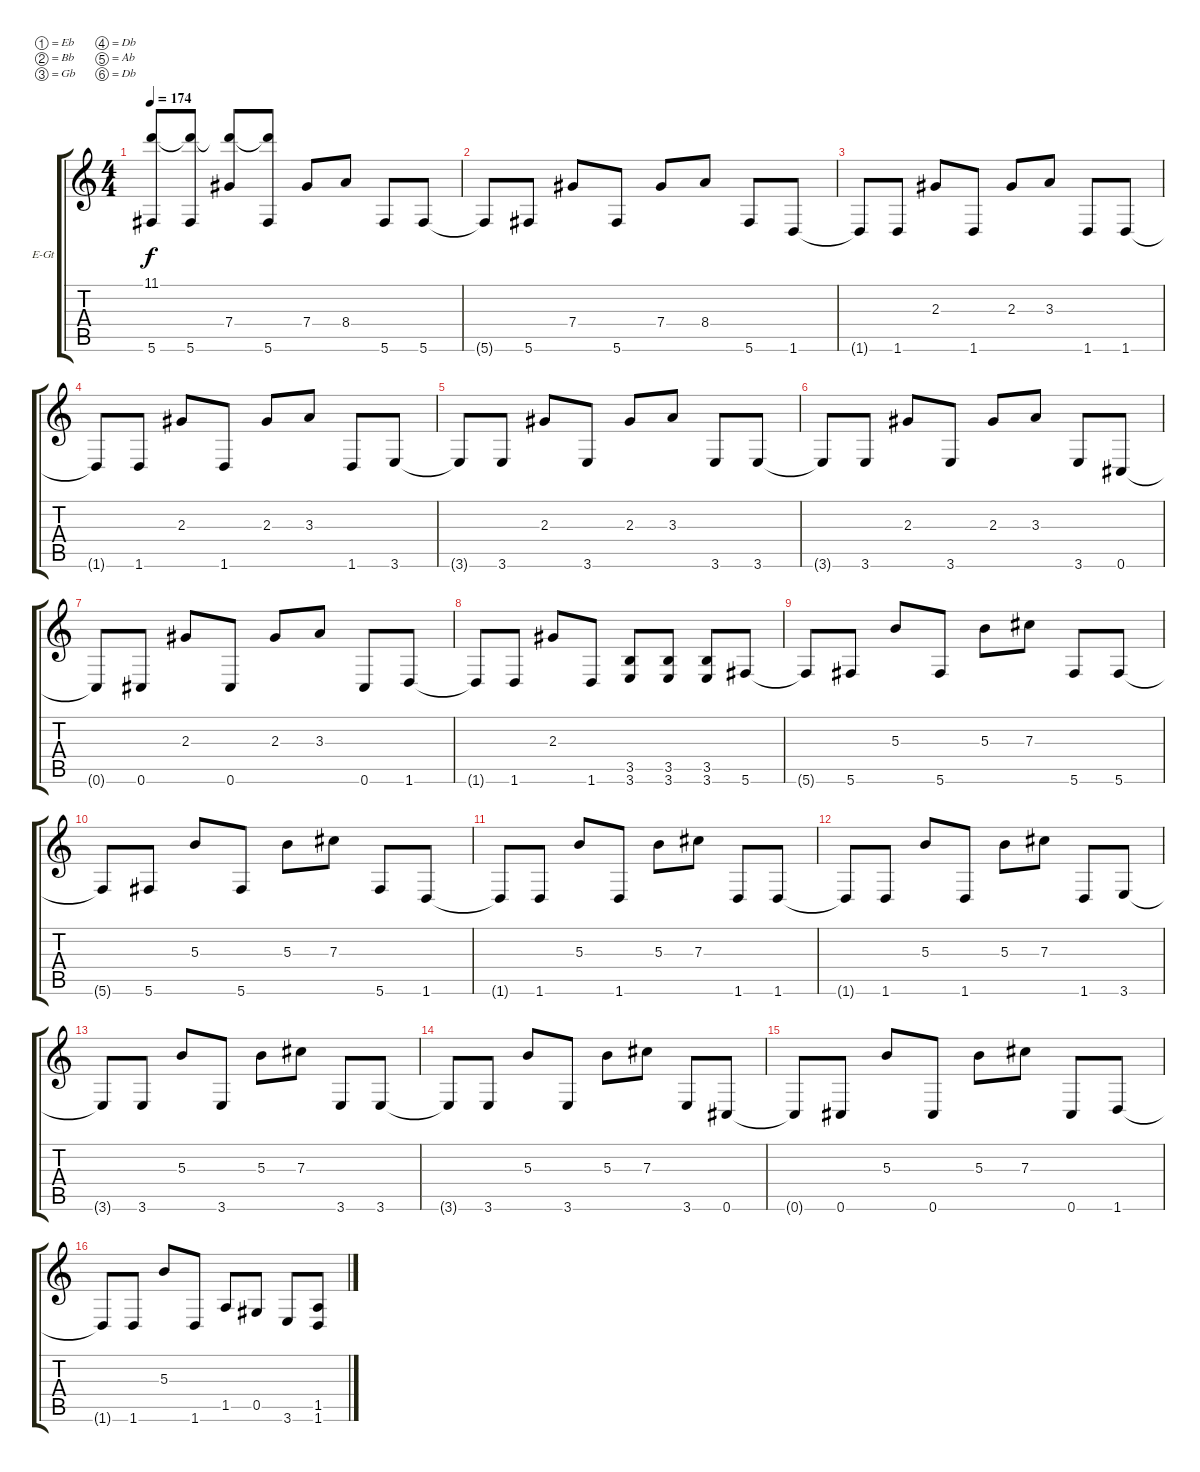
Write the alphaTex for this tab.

\bracketExtendMode groupsimilarinstruments
\firstSystemTrackNameOrientation horizontal
\otherSystemsTrackNameOrientation horizontal
\track ("Guitar 1" "E-Gt") {solo instrument distortionguitar}
\staff {score tabs}
\tuning (Eb4 Bb3 Gb3 Db3 Ab2 Db2)
\ts (4 4)
\tempo 174
\clef g2
\ks c
(11.1{t} 5.6{t}).8{dy f} (11.1{t} 5.6).8 (11.1{t} 7.4).8 (11.1{t} 5.6).8 7.4.8 8.4.8 5.6.8 5.6.8 |
5.6{t}.8 5.6.8 7.4.8 5.6.8 7.4.8 8.4.8 5.6.8 1.6.8 |
1.6{t}.8 1.6.8 2.3.8 1.6.8 2.3.8 3.3.8 1.6.8 1.6.8 |
1.6{t}.8 1.6.8 2.3.8 1.6.8 2.3.8 3.3.8 1.6.8 3.6.8 |
3.6{t}.8 3.6.8 2.3.8 3.6.8 2.3.8 3.3.8 3.6.8 3.6.8 |
3.6{t}.8 3.6.8 2.3.8 3.6.8 2.3.8 3.3.8 3.6.8 0.6.8 |
0.6{t}.8 0.6.8 2.3.8 0.6.8 2.3.8 3.3.8 0.6.8 1.6.8 |
1.6{t}.8 1.6.8 2.3.8 1.6.8 (3.5 3.6).8 (3.5 3.6).8 (3.5 3.6).8 5.6.8 |
5.6{t}.8 5.6.8 5.3.8 5.6.8 5.3.8 7.3.8 5.6.8 5.6.8 |
5.6{t}.8 5.6.8 5.3.8 5.6.8 5.3.8 7.3.8 5.6.8 1.6.8 |
1.6{t}.8 1.6.8 5.3.8 1.6.8 5.3.8 7.3.8 1.6.8 1.6.8 |
1.6{t}.8 1.6.8 5.3.8 1.6.8 5.3.8 7.3.8 1.6.8 3.6.8 |
3.6{t}.8 3.6.8 5.3.8 3.6.8 5.3.8 7.3.8 3.6.8 3.6.8 |
3.6{t}.8 3.6.8 5.3.8 3.6.8 5.3.8 7.3.8 3.6.8 0.6.8 |
0.6{t}.8 0.6.8 5.3.8 0.6.8 5.3.8 7.3.8 0.6.8 1.6.8 |
1.6{t}.8 1.6.8 5.3.8 1.6.8 1.5.8 0.5.8 3.6.8 (1.5 1.6).8
